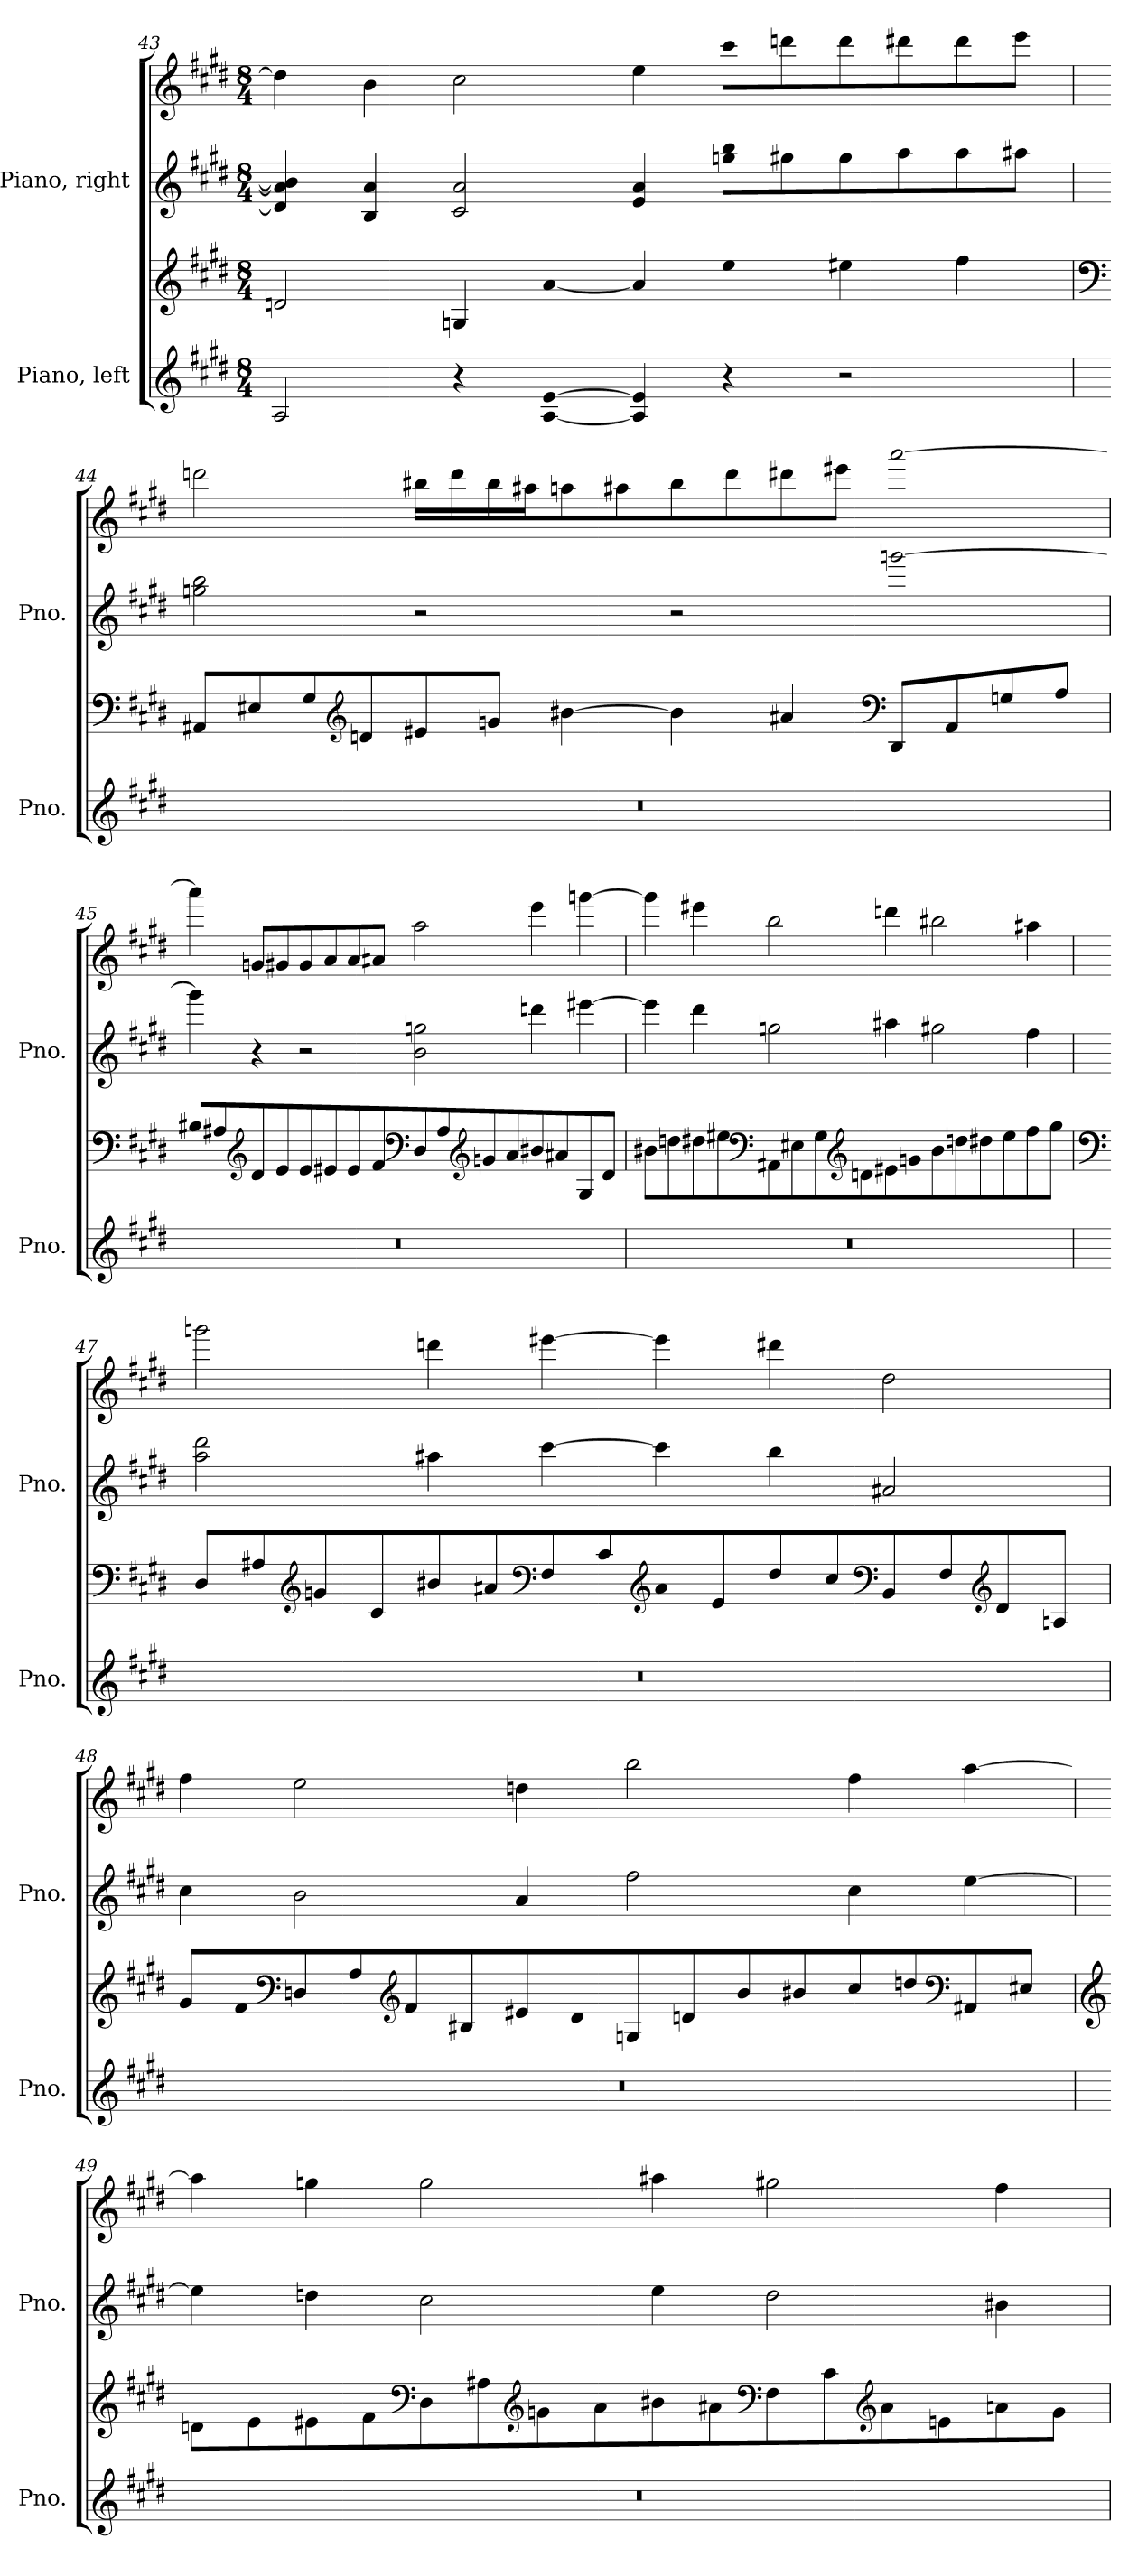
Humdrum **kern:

**kern	**kern	**kern	**kern
*part2	*part2	*part1	*part1
*staff4	*staff3	*staff2	*staff1
*I"Piano, left	*	*I"Piano, right	*
*I'Pno.	*	*I'Pno.	*
!!LO:LB:g=z
*clefG2	*clefG2	*clefG2	*clefG2
*k[f#c#g#d#]	*k[f#c#g#d#]	*k[f#c#g#d#]	*k[f#c#g#d#]
*M8/4	*M8/4	*M8/4	*M8/4
=43	=43	=43	=43
2A/	2dn/	4d#/] 4a/] 4b#/]	4dd#\]
.	.	4B/ 4a/	4b\
4r	4Gn/	2c#/ 2a/	2cc#\
[4A/ [4e/	[4a/	.	.
4A/] 4e/]	4a/]	4e/ 4a/	4ee\
4r	4ee\	8ggn\ 8bb\L	8ccc#\L
.	.	8gg#X\	8dddn\
2r	4ee#X\	8gg#\	8ddd\
.	.	8aa\	8ddd#X\
.	4ff#\	8aa\	8ddd#\
.	.	8aa#X\J	8eee\J
!!LO:LB:g=z
=44	=44	=44	=44
*	*clefF4	*	*
0r	8AA#X/L	2ggn\ 2bb\	2dddn\
.	8E#X/	.	.
.	8G#/	.	.
*	*clefG2	*	*
.	8dn/	.	.
.	8e#X/	2r	16bb#X\LL
.	.	.	16ddd\
.	8gn/J	.	16bb#\
.	.	.	16aa#X\J
.	[4b#X\	.	8aan\
.	.	.	8aa#X\
.	4b#\]	2r	8bb#\
.	.	.	8ddd\
.	4a#X/	.	8ddd#X\
.	.	.	8eee#X\J
*	*clefF4	*	*
.	8DD#/L	[2gggn\	[2aaa\
.	8AA#/	.	.
.	8Gn/	.	.
.	8A/J	.	.
!!LO:PB:g=z
=45	=45	=45	=45
0r	8B#X/L	4ggg\]	4aaa\]
.	8A#X/	.	.
*	*clefG2	*	*
.	8d#/	4r	8gn/L
.	8e/	.	8g#X/
.	8e/	2r	8g#/
.	8e#X/	.	8a/
.	8e#/	.	8a/
.	8f#/	.	8a#X/J
*	*clefF4	*	*
.	8D#/	2b\ 2ggn\	2aa\
.	8A#/	.	.
*	*clefG2	*	*
.	8gn/	.	.
.	8a/	.	.
.	8b#X/	4dddn\	4eee\
.	8a#X/	.	.
.	8G#/	[4eee#X\	[4gggn\
.	8d#/J	.	.
!!LO:LB:g=z
=46	=46	=46	=46
0r	8b#X\L	4eee#\]	4ggg\]
.	8ddn\	.	.
.	8dd#X\	4ddd#\	4eee#X\
.	8ee#X\	.	.
*	*clefF4	*	*
.	8AA#X\	2ggn\	2bb\
.	8E#X\	.	.
.	8G#\	.	.
*	*clefG2	*	*
.	8dn\	.	.
.	8e#X\	4aa#X\	4dddn\
.	8gn\	.	.
.	8b#\	2gg#X\	2bb#X\
.	8ddn\	.	.
.	8dd#X\	.	.
.	8ee#\	.	.
.	8ff#\	4ff#\	4aa#X\
.	8gg#\J	.	.
!!LO:LB:g=z
=47	=47	=47	=47
*	*clefF4	*	*
0r	8D#/L	2aa\ 2ddd#\	2gggn\
.	8A#X/	.	.
*	*clefG2	*	*
.	8gn/	.	.
.	8c#/	.	.
.	8b#X/	4aa#X\	4dddn\
.	8a#X/	.	.
*	*clefF4	*	*
.	8F#/	[4ccc#\	[4eee#X\
.	8c#/	.	.
*	*clefG2	*	*
.	8a#/	4ccc#\]	4eee#\]
.	8e/	.	.
.	8dd#/	4bb\	4ddd#X\
.	8cc#/	.	.
*	*clefF4	*	*
.	8BB/	2a#X/	2dd#\
.	8F#/	.	.
*	*clefG2	*	*
.	8d#/	.	.
.	8An/J	.	.
!!LO:PB:g=z
=48	=48	=48	=48
0r	8g#/L	4cc#\	4ff#\
.	8f#/	.	.
*	*clefF4	*	*
.	8Dn/	2b\	2ee\
.	8A/	.	.
*	*clefG2	*	*
.	8f#/	.	.
.	8B#X/	.	.
.	8e#X/	4a/	4ddn\
.	8d#/	.	.
.	8Gn/	2ff#\	2bb\
.	8dn/	.	.
.	8b/	.	.
.	8b#X/	.	.
.	8cc#/	4cc#\	4ff#\
.	8ddn/	.	.
*	*clefF4	*	*
.	8AA#X/	[4ee\	[4aa\
.	8E#X/J	.	.
!!LO:LB:g=z
=49	=49	=49	=49
*	*clefG2	*	*
0r	8dn\L	4ee\]	4aa\]
.	8e\	.	.
.	8e#X\	4ddn\	4ggn\
.	8f#\	.	.
*	*clefF4	*	*
.	8D#\	2cc#\	2gg\
.	8A#X\	.	.
*	*clefG2	*	*
.	8gn\	.	.
.	8a\	.	.
.	8b#X\	4ee\	4aa#X\
.	8a#X\	.	.
*	*clefF4	*	*
.	8F#\	2dd\	2gg#X\
.	8c#\	.	.
*	*clefG2	*	*
.	8a#\	.	.
.	8en\	.	.
.	8an\	4b#X\	4ff#\
.	8g\J	.	.
=	=	=	=
*-	*-	*-	*-
